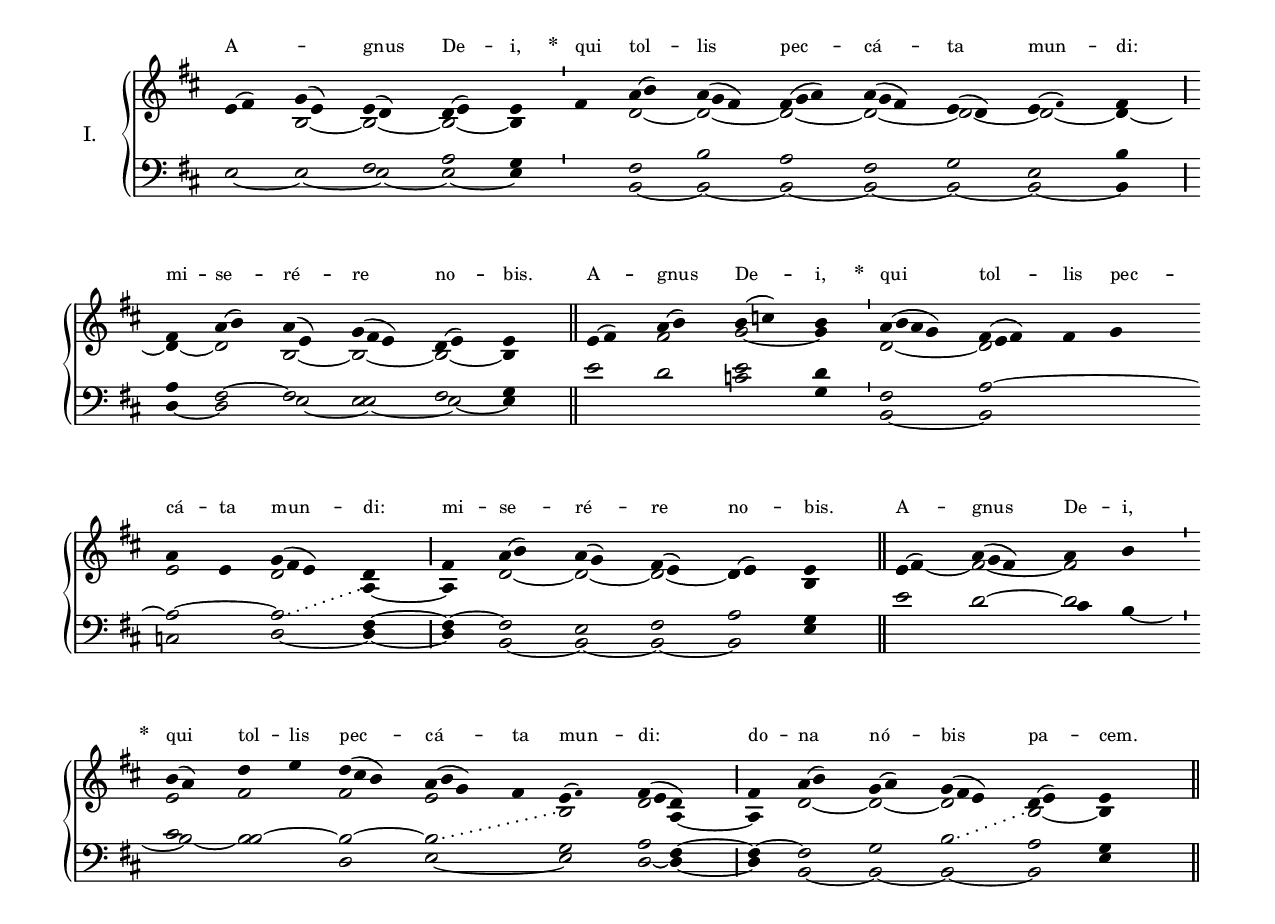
\version "2.18"
\include "gregorian.ly"
\include "noh2.ily"

%Page reference: page v.66
%(volume.page)

global = {
 \key e \dorian
 \cadenzaOn 
 \override Glissando #'thickness = #2.0
}

chantText = \lyricmode {
A -- _ gnus De -- i, 
\set stanza = " * " qui tol -- lis pec -- cá -- ta mun -- di: 
mi -- se -- ré -- re no -- bis. 
A -- gnus De -- i, 
\set stanza = " * " qui tol -- lis pec -- cá -- ta mun -- di: 
mi -- se -- ré -- re no -- bis. 
A -- gnus De -- i, 
\set stanza = " * " qui tol -- lis pec -- cá -- ta mun -- di: 
do -- na nó -- bis pa -- cem. }

chantMusic = {
\tieDown   e'4 ( fis'4) g'4 ( e'4) e'4 ( d'4) d'4 ( e'4) e'4 \divisioMinima
 fis'4 a'4 ( b'4) a'4 ( g'4 fis'4) fis'4 ( g'4 a'4) a'4 ( g'4 fis'4) e'4 ( d'4) e'4 ( \once \tweak #'font-size #-4 fis' ) fis'4 \divisioMaior
 \forceBreak
 fis'4 a'4 ( b'4) a'4 ( e'4) g'4 ( fis'4 e'4) d'4 ( e'4) e'4 \finalis
 e'4 ( fis'4) a'4 ( b'4)  b'4 ( c''4) b'4 \divisioMinima
 a'4 ( b'4 a'4 g'4) fis'4 ( e'4 fis'4) fis'4 g'4 \forceBreak
 a'4 e'4 g'4 ( fis'4 e'4) d'4 \divisioMaior
 fis'4 a'4 ( b'4) a'4 ( g'4) fis'4 ( e'4) d'4 ( e'4) e'4 \finalis
 e'4 ( fis'4) a'4 ( g'4 fis'4) a'4 b'4 \divisioMinima
 \forceBreak
 b'4 ( a'4) d''4 e''4 d''4 ( cis''4 b'4) a'4 ( b'4 g'4) fis'4 e'4 ( \once \tweak #'font-size #-4 fis' ) fis'4 ( e'4 d'4) \divisioMaior
 fis'4 a'4 ( b'4) g'4 ( a'4) g'4 ( fis'4 e'4) d'4 ( e'4) e'4 \finalis

}

altoMusic = {
r2 b2 ~ b2 ~ b2 ~ b4 \divisioMinima
r4 d'2 ~ d'2*3/2 ~ d'2*3/2 ~ d'2*3/2 ~ d'2 ~ d'2 ~ d'4 ~ \divisioMaior
d'4 ~ d'2 b2 ~ b2*3/2 ~ b2 ~ b4 \finalis
r2 fis'2 g'2 ~ g'4 \divisioMinima
d'2*4/2 ~ d'2*5/2 e'2 d'2*3/2 a4 ~ \divisioMaior
a4 d'2 ~ d'2 ~ d'2 ~ d'4 e'4 b4 \finalis
e'4 fis'4 ~ fis'2*3/2 ~ fis'2 \divisioMinima
e'2 fis'2 fis'2*3/2 e'2*4/2 b2 d'2 a4 ~ \divisioMaior
a4 d'2 ~ d'2 ~ d'2*3/2 b2 ~ b4 \finalis
}

tenorMusic = {
r2*4/2 fis2 a2 g4 \divisioMinima
r4 fis2 b2*3/2 a2*3/2 fis2*3/2 g2 e2 b4 \divisioMaior
a4 fis2 ~ fis2 e2*3/2 fis2 g4 \finalis
e'2 d'2 e'2 d'4 \divisioMinima
fis2*4/2 a2*5/2 ~ a2 ~ a2*3/2 fis4 ~ \divisioMaior
fis4 ~ fis2 e2 fis2 a2 g4 \finalis
e'2 d'2*3/2 ~ d'2 \divisioMinima
cis'2 \shiftRight b2 ~ b2*3/2 ~ b2*4/2 g2 a2 fis4 ~ \divisioMaior
fis4 ~ fis2 g2 b2*3/2 a2 g4 \finalis
}

bassMusic = {
e2 ~ e2 ~ e2 ~ e2 ~ e4 \divisioMinima
r4 b,2 ~ b,2*3/2 ~ b,2*3/2 ~ b,2*3/2 ~ b,2 ~ b,2 ~ b,4 \divisioMaior
d4 ~ d2 e2 ~ \shiftRight e2*3/2 ~ e2 ~ e4 \finalis
r2*4/2 c'2 g4 \divisioMinima
b,2*4/2 ~ b,2*5/2 c2 d2*3/2 ~ d4 ~ \divisioMaior
d4 b,2 ~ b,2 ~ b,2 ~ b,2 e4 \finalis
r2*5/2 cis'4 b4 ~ \divisioMinima
b2 ~ b2 d2*3/2 e2*4/2 ~ e2 d2 ~ d4 ~ \divisioMaior
d4 b,2 ~ b,2 ~ b,2*3/2 ~ b,2 e4 \finalis
}

voiceLines = {
\voiceLineStyle


s2*55/2
\allowVoiceLineBreak
\voiceLine "down" "up" a2*3/2 a2*1/2


s2*24/2
\allowVoiceLineBreak
\voiceLine "down" "up" b2*4/2 b2*1/2


s2*9/2
\allowVoiceLineBreak
\voiceLine "down" "up" b2*3/2 b2*1/2


}

\score{
  <<
    \new Lyrics
    \new GrandStaff <<
      \set GrandStaff.autoBeaming = ##f
      \set GrandStaff.instrumentName = \markup \center-column {
        "I."
      }
      \new Staff = up <<
        \new Voice = "chant" {
          \voiceOne \global \chantMusic
        }
        \new Voice {
          \voiceTwo \global \altoMusic
        }
      >>

      \new Staff = down <<
        \clef bass
        \new Voice {
          \voiceOne \global \tenorMusic
        }
        \new Voice {
          \voiceTwo \global \bassMusic
        }
	\new Voice {
        \voiceThree \global \voiceLines
        }
      >>
    >>
    \context Lyrics {
      \lyricsto chant {
      \chantText
    }
    }
  >>
  \layout{
  }
  
}
